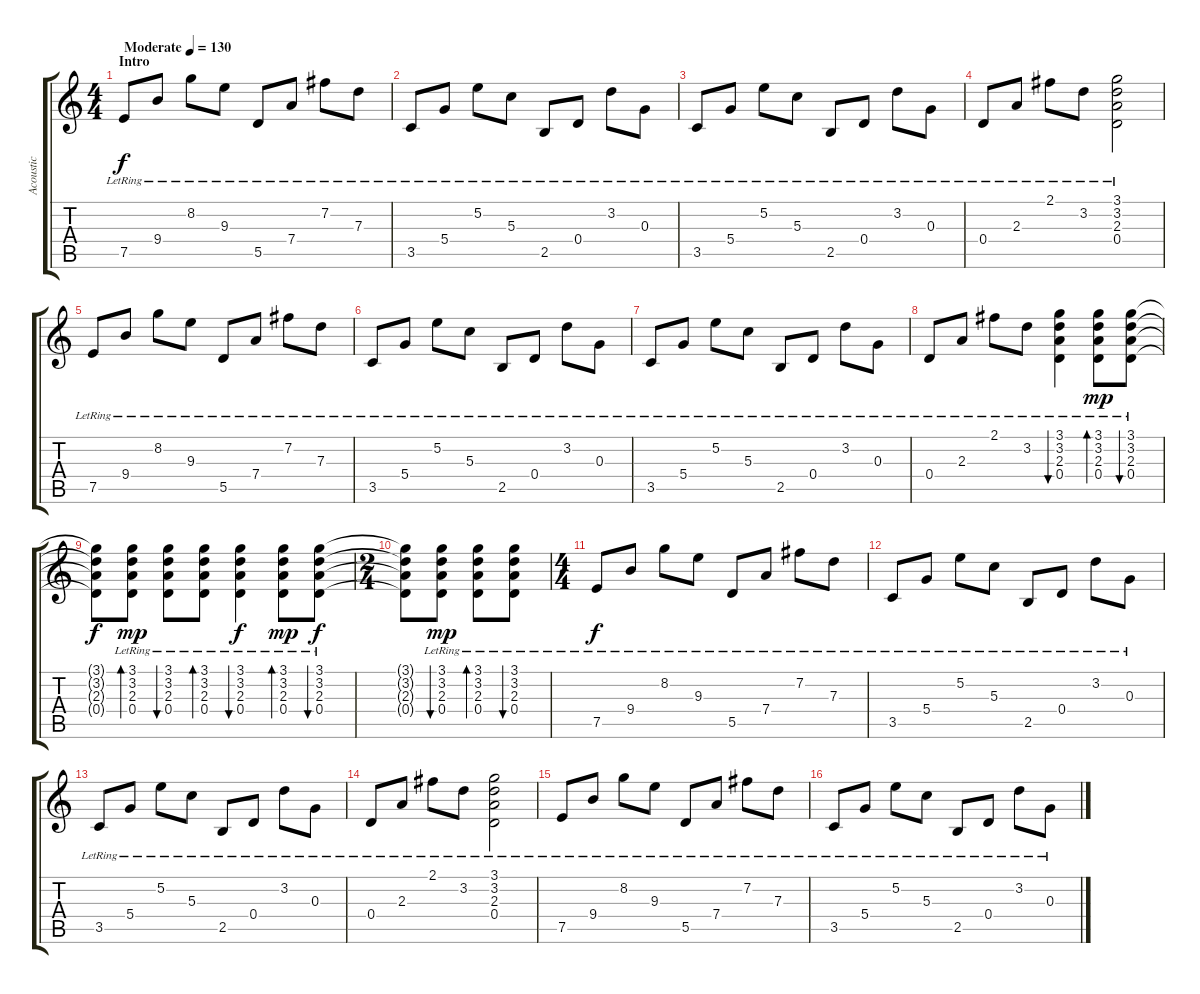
\track ("Acoustic" "Acoustic") {instrument acousticguitarsteel}
\staff {score tabs}
\tuning (E4 B3 G3 D3 A2 E2) {hide}
\ts (4 4)
\section ("" "Intro")
\tempo (130 "Moderate")
\clef g2
\ks c
7.5{lr}.8{dy f instrument acousticguitarsteel} 9.4{lr}.8 8.2{lr}.8 9.3{lr}.8 5.5{lr}.8 7.4{lr}.8 7.2{lr}.8 7.3{lr}.8 |
3.5{lr}.8 5.4{lr}.8 5.2{lr}.8 5.3{lr}.8 2.5{lr}.8 0.4{lr}.8 3.2{lr}.8 0.3{lr}.8 |
3.5{lr}.8 5.4{lr}.8 5.2{lr}.8 5.3{lr}.8 2.5{lr}.8 0.4{lr}.8 3.2{lr}.8 0.3{lr}.8 |
0.4{lr}.8 2.3{lr}.8 2.1{lr}.8 3.2{lr}.8 (3.1{lr} 3.2{lr} 2.3{lr} 0.4{lr}).2 |
7.5{lr}.8 9.4{lr}.8 8.2{lr}.8 9.3{lr}.8 5.5{lr}.8 7.4{lr}.8 7.2{lr}.8 7.3{lr}.8 |
3.5{lr}.8 5.4{lr}.8 5.2{lr}.8 5.3{lr}.8 2.5{lr}.8 0.4{lr}.8 3.2{lr}.8 0.3{lr}.8 |
3.5{lr}.8 5.4{lr}.8 5.2{lr}.8 5.3{lr}.8 2.5{lr}.8 0.4{lr}.8 3.2{lr}.8 0.3{lr}.8 |
0.4{lr}.8 2.3{lr}.8 2.1{lr}.8 3.2{lr}.8 (3.1{lr} 3.2{lr} 2.3{lr} 0.4{lr}).4{bu 60} (3.1{lr} 3.2{lr} 2.3{lr} 0.4{lr}).8{bd 60 dy mp} (3.1{lr} 3.2{lr} 2.3{lr} 0.4{lr}).8{bu 60} |
(3.1{t} 3.2{t} 2.3{t} 0.4{t}).8{dy f} (3.1{lr} 3.2{lr} 2.3{lr} 0.4{lr}).8{bd 60 dy mp} (3.1{lr} 3.2{lr} 2.3{lr} 0.4{lr}).8{bu 60} (3.1{lr} 3.2{lr} 2.3{lr} 0.4{lr}).8{bd 60} (3.1{lr} 3.2{lr} 2.3{lr} 0.4{lr}).4{bu 60 dy f} (3.1{lr} 3.2{lr} 2.3{lr} 0.4{lr}).8{bd 60 dy mp} (3.1{lr} 3.2{lr} 2.3{lr} 0.4{lr}).8{bu 60 dy f} |
\ts (2 4)
(3.1{t} 3.2{t} 2.3{t} 0.4{t}).8 (3.1{lr} 3.2{lr} 2.3{lr} 0.4{lr}).8{bu 60 dy mp} (3.1{lr} 3.2{lr} 2.3{lr} 0.4{lr}).8{bd 60} (3.1{lr} 3.2{lr} 2.3{lr} 0.4{lr}).8{bu 60} |
\ts (4 4)
7.5{lr}.8{dy f} 9.4{lr}.8 8.2{lr}.8 9.3{lr}.8 5.5{lr}.8 7.4{lr}.8 7.2{lr}.8 7.3{lr}.8 |
3.5{lr}.8 5.4{lr}.8 5.2{lr}.8 5.3{lr}.8 2.5{lr}.8 0.4{lr}.8 3.2{lr}.8 0.3{lr}.8 |
3.5{lr}.8 5.4{lr}.8 5.2{lr}.8 5.3{lr}.8 2.5{lr}.8 0.4{lr}.8 3.2{lr}.8 0.3{lr}.8 |
0.4{lr}.8 2.3{lr}.8 2.1{lr}.8 3.2{lr}.8 (3.1{lr} 3.2{lr} 2.3{lr} 0.4{lr}).2 |
7.5{lr}.8 9.4{lr}.8 8.2{lr}.8 9.3{lr}.8 5.5{lr}.8 7.4{lr}.8 7.2{lr}.8 7.3{lr}.8 |
3.5{lr}.8 5.4{lr}.8 5.2{lr}.8 5.3{lr}.8 2.5{lr}.8 0.4{lr}.8 3.2{lr}.8 0.3{lr}.8
